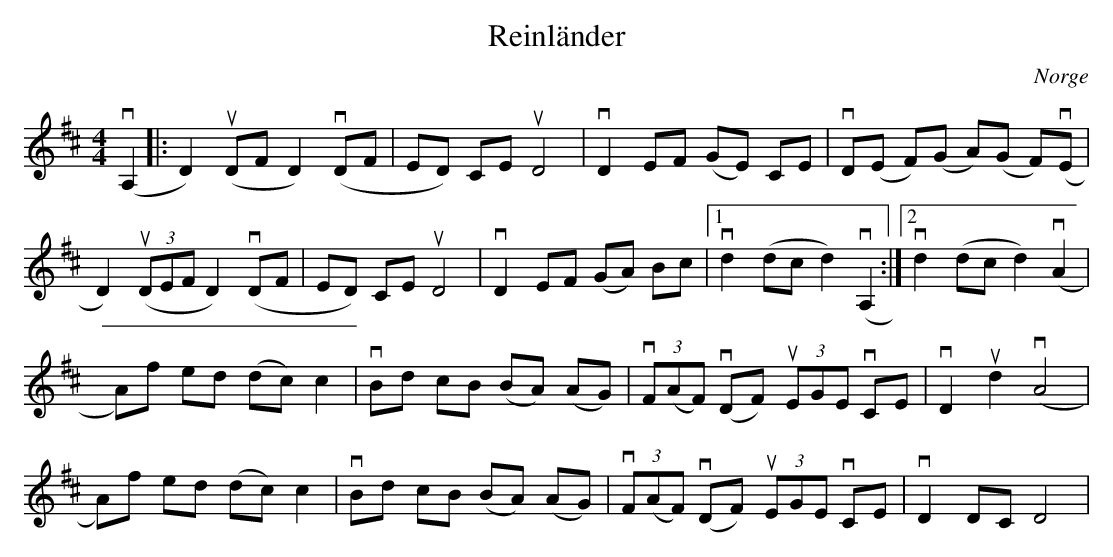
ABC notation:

X:1
T: Reinländer
O:Norge
M: 4/4
L: 1/8
K: D
v(A,2|: D2) u(DF D2) v(DF | ED) CE uD4 | vD2 EF (GE) CE | vD(E F)(G A)(G F)v(E |
D2) u(3(DEF D2) v(DF | ED) CE uD4 | vD2 EF (GA) Bc |1 vd2 (dc d2) v(A,2 :|2 vd2 (dc d2) v(A2 |
A)f ed (dc) c2 | vBd cB (BA) (AG) | v(3F(AF) v(DF) u(3EGE vCE | vD2 ud2 v(A4 |
A)f ed (dc) c2 | vBd cB (BA) (AG) | v(3F(AF) v(DF) u(3EGE vCE | vD2 DC D4 |
